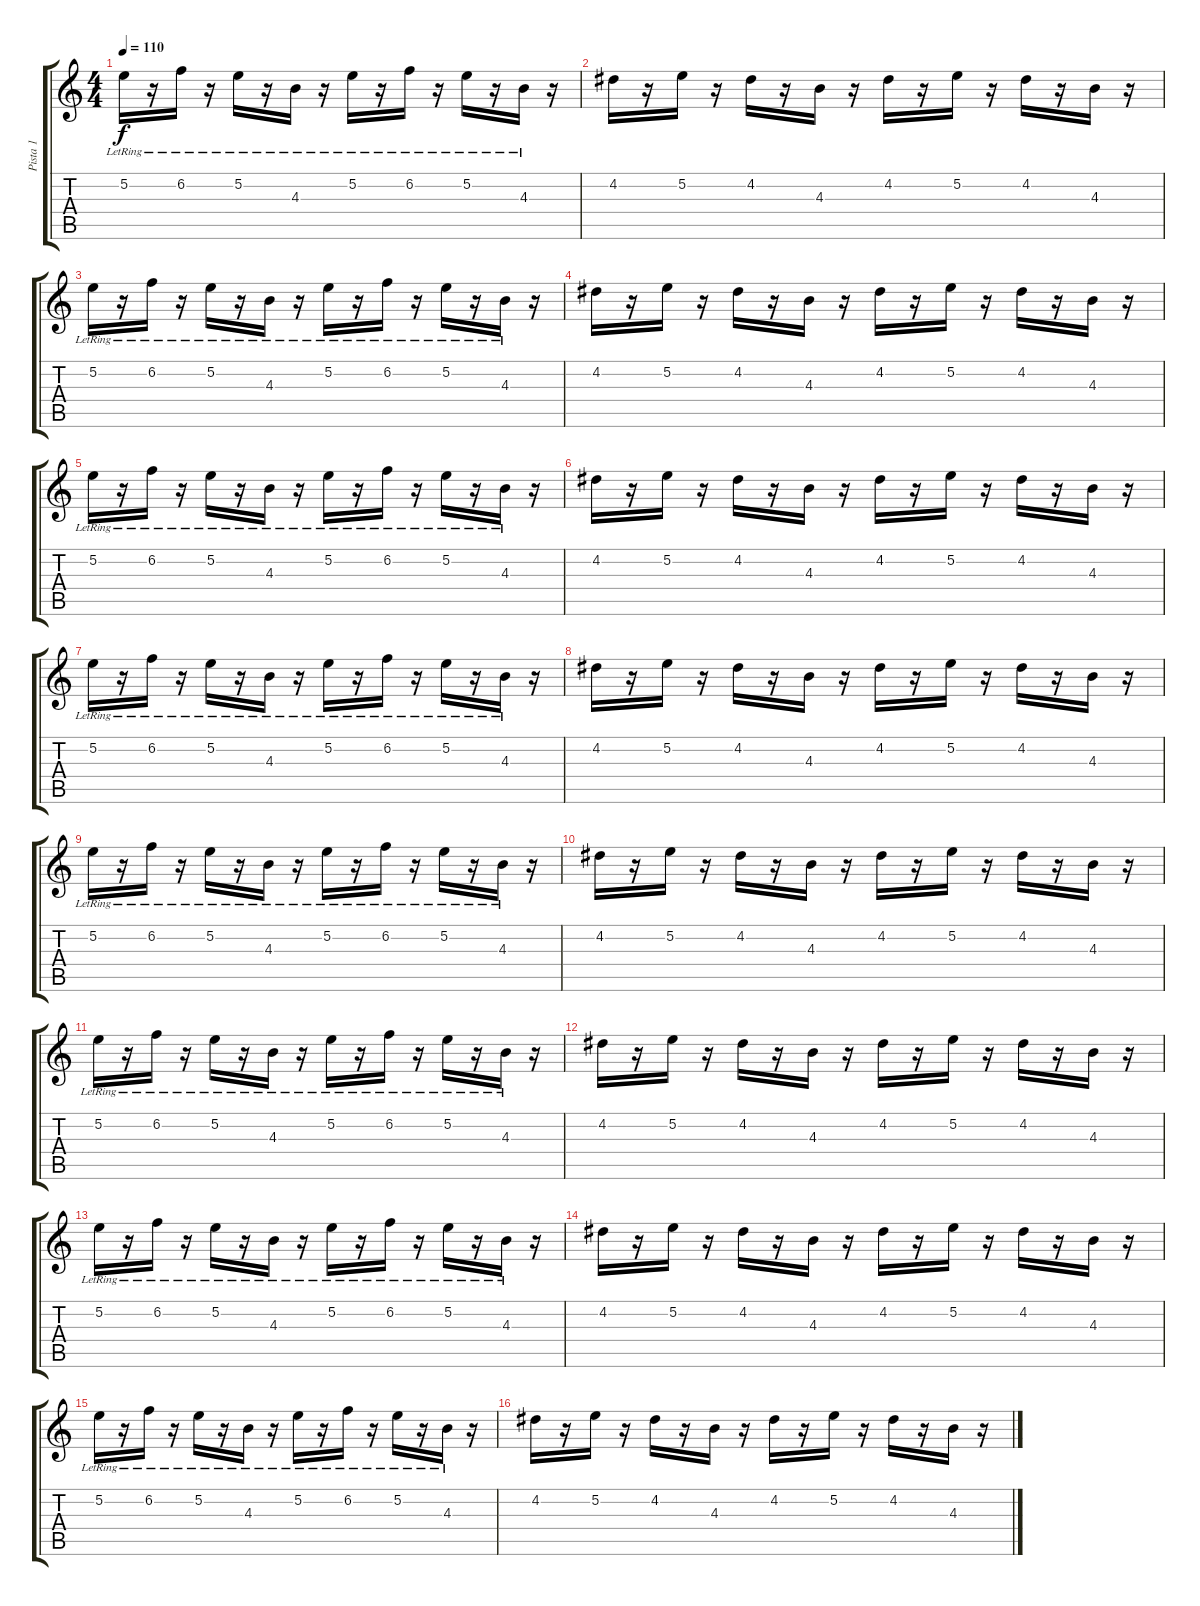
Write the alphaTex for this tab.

\track ("Pista 1" "Pista 1") {instrument electricguitarclean}
\staff {score tabs}
\tuning (E4 B3 G3 D3 A2 E2) {hide}
\ts (4 4)
\tempo 110
\clef g2
\ks c
5.2{lr}.16{dy f instrument electricguitarclean} r.16 6.2{lr}.16 r.16 5.2{lr}.16 r.16 4.3{lr}.16 r.16 5.2{lr}.16 r.16 6.2{lr}.16 r.16 5.2{lr}.16 r.16 4.3{lr}.16 r.16 |
4.2.16 r.16 5.2.16 r.16 4.2.16 r.16 4.3.16 r.16 4.2.16 r.16 5.2.16 r.16 4.2.16 r.16 4.3.16 r.16 |
5.2{lr}.16 r.16 6.2{lr}.16 r.16 5.2{lr}.16 r.16 4.3{lr}.16 r.16 5.2{lr}.16 r.16 6.2{lr}.16 r.16 5.2{lr}.16 r.16 4.3{lr}.16 r.16 |
4.2.16 r.16 5.2.16 r.16 4.2.16 r.16 4.3.16 r.16 4.2.16 r.16 5.2.16 r.16 4.2.16 r.16 4.3.16 r.16 |
5.2{lr}.16 r.16 6.2{lr}.16 r.16 5.2{lr}.16 r.16 4.3{lr}.16 r.16 5.2{lr}.16 r.16 6.2{lr}.16 r.16 5.2{lr}.16 r.16 4.3{lr}.16 r.16 |
4.2.16 r.16 5.2.16 r.16 4.2.16 r.16 4.3.16 r.16 4.2.16 r.16 5.2.16 r.16 4.2.16 r.16 4.3.16 r.16 |
5.2{lr}.16 r.16 6.2{lr}.16 r.16 5.2{lr}.16 r.16 4.3{lr}.16 r.16 5.2{lr}.16 r.16 6.2{lr}.16 r.16 5.2{lr}.16 r.16 4.3{lr}.16 r.16 |
4.2.16 r.16 5.2.16 r.16 4.2.16 r.16 4.3.16 r.16 4.2.16 r.16 5.2.16 r.16 4.2.16 r.16 4.3.16 r.16 |
5.2{lr}.16 r.16 6.2{lr}.16 r.16 5.2{lr}.16 r.16 4.3{lr}.16 r.16 5.2{lr}.16 r.16 6.2{lr}.16 r.16 5.2{lr}.16 r.16 4.3{lr}.16 r.16 |
4.2.16 r.16 5.2.16 r.16 4.2.16 r.16 4.3.16 r.16 4.2.16 r.16 5.2.16 r.16 4.2.16 r.16 4.3.16 r.16 |
5.2{lr}.16 r.16 6.2{lr}.16 r.16 5.2{lr}.16 r.16 4.3{lr}.16 r.16 5.2{lr}.16 r.16 6.2{lr}.16 r.16 5.2{lr}.16 r.16 4.3{lr}.16 r.16 |
4.2.16 r.16 5.2.16 r.16 4.2.16 r.16 4.3.16 r.16 4.2.16 r.16 5.2.16 r.16 4.2.16 r.16 4.3.16 r.16 |
5.2{lr}.16 r.16 6.2{lr}.16 r.16 5.2{lr}.16 r.16 4.3{lr}.16 r.16 5.2{lr}.16 r.16 6.2{lr}.16 r.16 5.2{lr}.16 r.16 4.3{lr}.16 r.16 |
4.2.16 r.16 5.2.16 r.16 4.2.16 r.16 4.3.16 r.16 4.2.16 r.16 5.2.16 r.16 4.2.16 r.16 4.3.16 r.16 |
5.2{lr}.16 r.16 6.2{lr}.16 r.16 5.2{lr}.16 r.16 4.3{lr}.16 r.16 5.2{lr}.16 r.16 6.2{lr}.16 r.16 5.2{lr}.16 r.16 4.3{lr}.16 r.16 |
4.2.16 r.16 5.2.16 r.16 4.2.16 r.16 4.3.16 r.16 4.2.16 r.16 5.2.16 r.16 4.2.16 r.16 4.3.16 r.16
